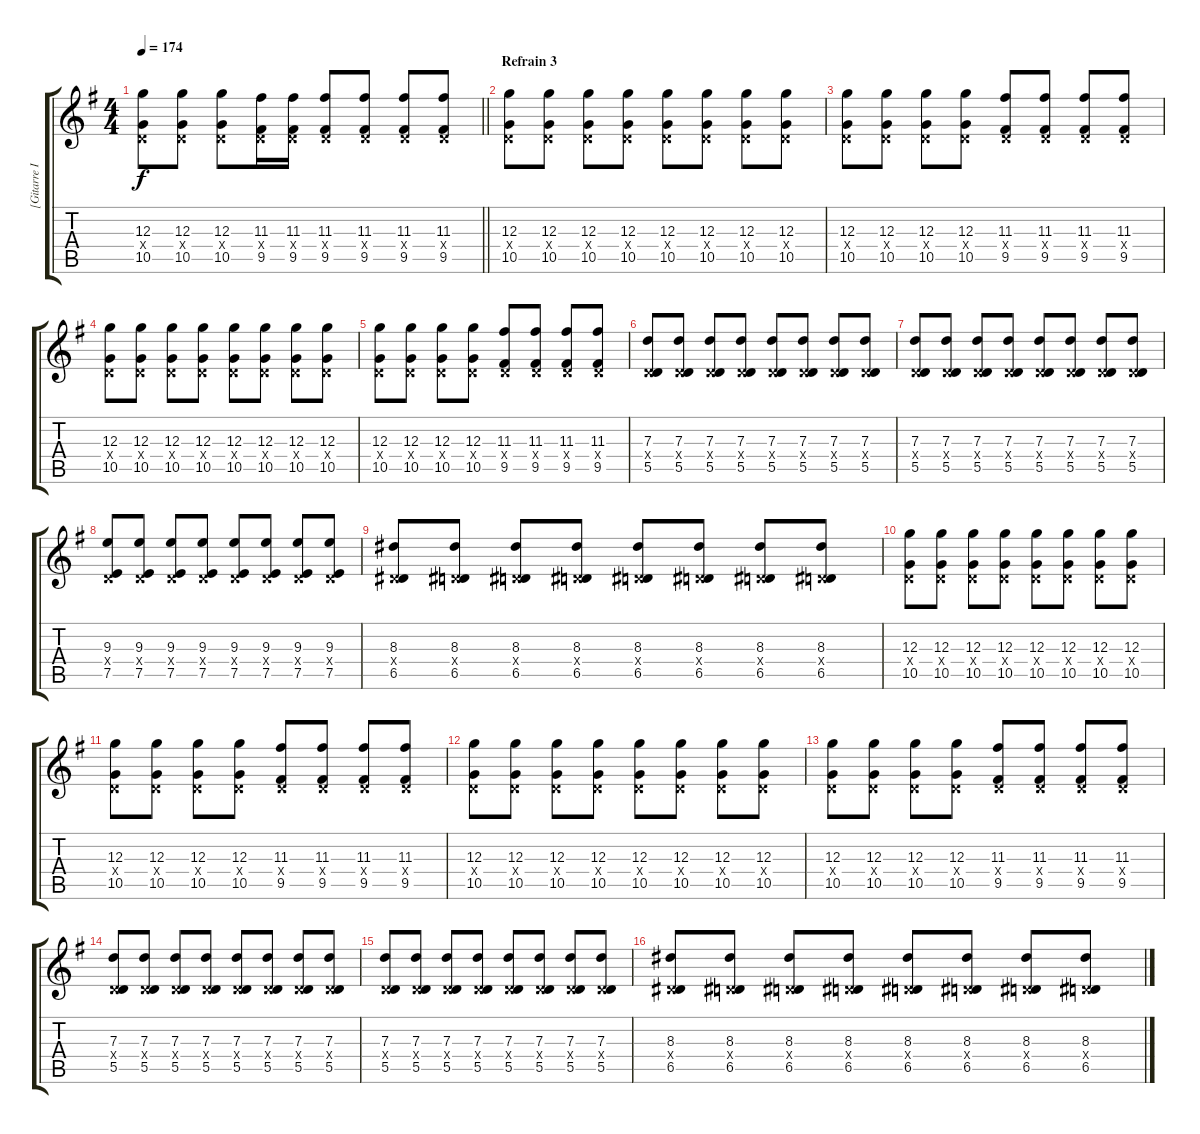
\track ("[Gitarre II]" "[Gitarre I") {instrument overdrivenguitar}
\staff {score tabs}
\tuning (E4 B3 G3 D3 A2 E2) {hide}
\ts (4 4)
\tempo 174
\clef g2
\barLineRight lightlight
\ks g
(12.3 0.4{x} 10.5).8{dy f} (12.3 0.4{x} 10.5).8 (12.3 0.4{x} 10.5).8 (11.3 0.4{x} 9.5).16 (11.3 0.4{x} 9.5).16 (11.3 0.4{x} 9.5).8 (11.3 0.4{x} 9.5).8 (11.3 0.4{x} 9.5).8 (11.3 0.4{x} 9.5).8 |
\section ("" "Refrain 3")
(12.3 0.4{x} 10.5).8 (12.3 0.4{x} 10.5).8 (12.3 0.4{x} 10.5).8 (12.3 0.4{x} 10.5).8 (12.3 0.4{x} 10.5).8 (12.3 0.4{x} 10.5).8 (12.3 0.4{x} 10.5).8 (12.3 0.4{x} 10.5).8 |
(12.3 0.4{x} 10.5).8 (12.3 0.4{x} 10.5).8 (12.3 0.4{x} 10.5).8 (12.3 0.4{x} 10.5).8 (11.3 0.4{x} 9.5).8 (11.3 0.4{x} 9.5).8 (11.3 0.4{x} 9.5).8 (11.3 0.4{x} 9.5).8 |
(12.3 0.4{x} 10.5).8 (12.3 0.4{x} 10.5).8 (12.3 0.4{x} 10.5).8 (12.3 0.4{x} 10.5).8 (12.3 0.4{x} 10.5).8 (12.3 0.4{x} 10.5).8 (12.3 0.4{x} 10.5).8 (12.3 0.4{x} 10.5).8 |
(12.3 0.4{x} 10.5).8 (12.3 0.4{x} 10.5).8 (12.3 0.4{x} 10.5).8 (12.3 0.4{x} 10.5).8 (11.3 0.4{x} 9.5).8 (11.3 0.4{x} 9.5).8 (11.3 0.4{x} 9.5).8 (11.3 0.4{x} 9.5).8 |
(7.3 0.4{x} 5.5).8 (7.3 0.4{x} 5.5).8 (7.3 0.4{x} 5.5).8 (7.3 0.4{x} 5.5).8 (7.3 0.4{x} 5.5).8 (7.3 0.4{x} 5.5).8 (7.3 0.4{x} 5.5).8 (7.3 0.4{x} 5.5).8 |
(7.3 0.4{x} 5.5).8 (7.3 0.4{x} 5.5).8 (7.3 0.4{x} 5.5).8 (7.3 0.4{x} 5.5).8 (7.3 0.4{x} 5.5).8 (7.3 0.4{x} 5.5).8 (7.3 0.4{x} 5.5).8 (7.3 0.4{x} 5.5).8 |
(9.3 0.4{x} 7.5).8 (9.3 0.4{x} 7.5).8 (9.3 0.4{x} 7.5).8 (9.3 0.4{x} 7.5).8 (9.3 0.4{x} 7.5).8 (9.3 0.4{x} 7.5).8 (9.3 0.4{x} 7.5).8 (9.3 0.4{x} 7.5).8 |
(8.3 0.4{x} 6.5).8 (8.3 0.4{x} 6.5).8 (8.3 0.4{x} 6.5).8 (8.3 0.4{x} 6.5).8 (8.3 0.4{x} 6.5).8 (8.3 0.4{x} 6.5).8 (8.3 0.4{x} 6.5).8 (8.3 0.4{x} 6.5).8 |
(12.3 0.4{x} 10.5).8 (12.3 0.4{x} 10.5).8 (12.3 0.4{x} 10.5).8 (12.3 0.4{x} 10.5).8 (12.3 0.4{x} 10.5).8 (12.3 0.4{x} 10.5).8 (12.3 0.4{x} 10.5).8 (12.3 0.4{x} 10.5).8 |
(12.3 0.4{x} 10.5).8 (12.3 0.4{x} 10.5).8 (12.3 0.4{x} 10.5).8 (12.3 0.4{x} 10.5).8 (11.3 0.4{x} 9.5).8 (11.3 0.4{x} 9.5).8 (11.3 0.4{x} 9.5).8 (11.3 0.4{x} 9.5).8 |
(12.3 0.4{x} 10.5).8 (12.3 0.4{x} 10.5).8 (12.3 0.4{x} 10.5).8 (12.3 0.4{x} 10.5).8 (12.3 0.4{x} 10.5).8 (12.3 0.4{x} 10.5).8 (12.3 0.4{x} 10.5).8 (12.3 0.4{x} 10.5).8 |
(12.3 0.4{x} 10.5).8 (12.3 0.4{x} 10.5).8 (12.3 0.4{x} 10.5).8 (12.3 0.4{x} 10.5).8 (11.3 0.4{x} 9.5).8 (11.3 0.4{x} 9.5).8 (11.3 0.4{x} 9.5).8 (11.3 0.4{x} 9.5).8 |
(7.3 0.4{x} 5.5).8 (7.3 0.4{x} 5.5).8 (7.3 0.4{x} 5.5).8 (7.3 0.4{x} 5.5).8 (7.3 0.4{x} 5.5).8 (7.3 0.4{x} 5.5).8 (7.3 0.4{x} 5.5).8 (7.3 0.4{x} 5.5).8 |
(7.3 0.4{x} 5.5).8 (7.3 0.4{x} 5.5).8 (7.3 0.4{x} 5.5).8 (7.3 0.4{x} 5.5).8 (7.3 0.4{x} 5.5).8 (7.3 0.4{x} 5.5).8 (7.3 0.4{x} 5.5).8 (7.3 0.4{x} 5.5).8 |
(8.3 0.4{x} 6.5).8 (8.3 0.4{x} 6.5).8 (8.3 0.4{x} 6.5).8 (8.3 0.4{x} 6.5).8 (8.3 0.4{x} 6.5).8 (8.3 0.4{x} 6.5).8 (8.3 0.4{x} 6.5).8 (8.3 0.4{x} 6.5).8
